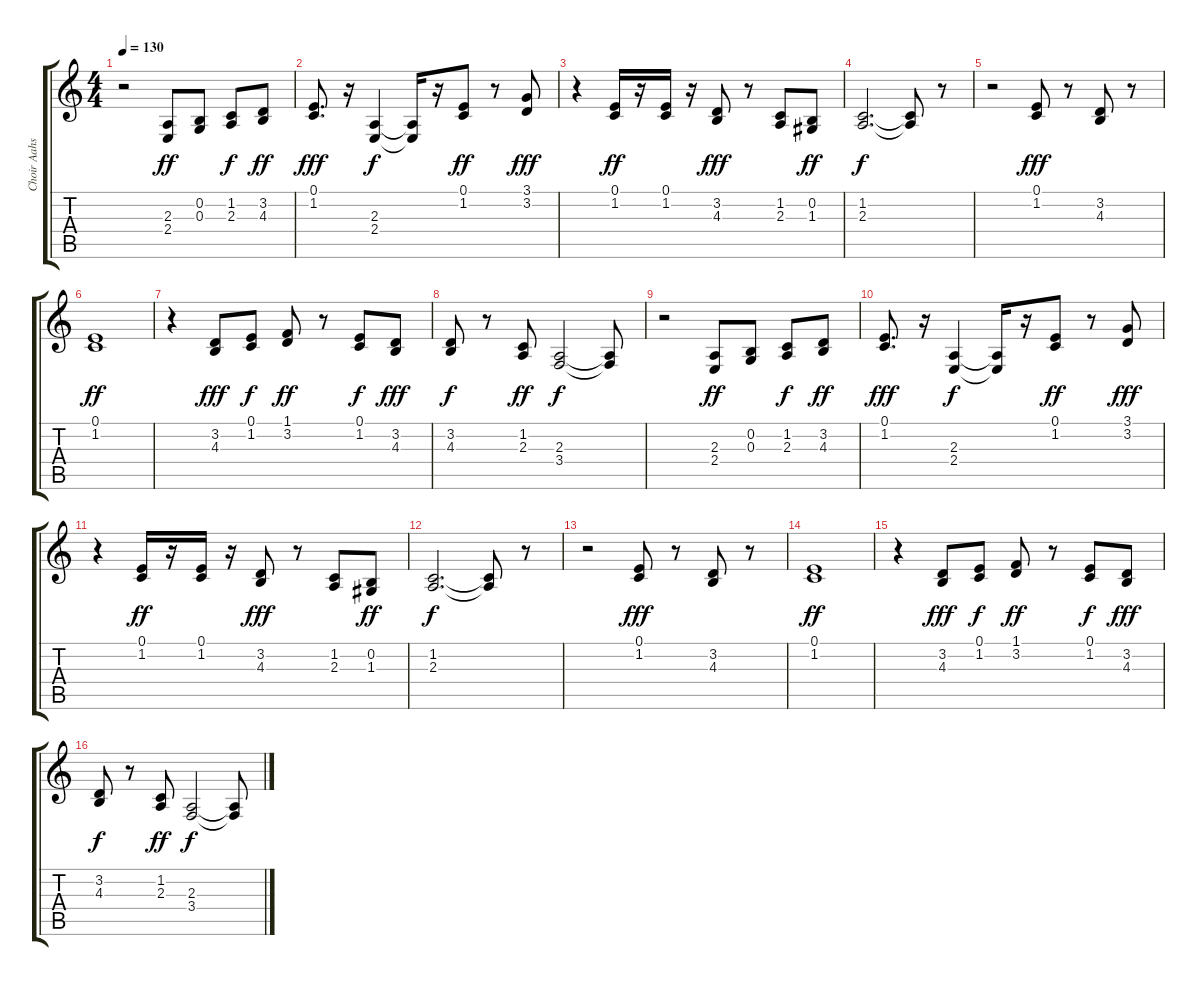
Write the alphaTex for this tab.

\track ("Choir Aahs" "Choir Aahs") {instrument choiraahs}
\staff {score tabs}
\tuning (E4 B3 G3 D3 A2 E2) {hide}
\ts (4 4)
\tempo 130
\clef g2
\ks c
r.2{dy f} (2.3 2.4).8{dy ff} (0.2 0.3).8 (1.2 2.3).8{dy f} (3.2 4.3).8{dy ff} |
(0.1 1.2).8{d dy fff} r.16 (2.3 2.4).4{dy f} (2.3{t} 2.4{t}).16 r.16 (0.1 1.2).8{dy ff} r.8 (3.1 3.2).8{dy fff} |
r.4 (0.1 1.2).16{dy ff} r.16 (0.1 1.2).16 r.16 (3.2 4.3).8{dy fff} r.8 (1.2 2.3).8 (0.2 1.3).8{dy ff} |
(1.2 2.3).2{d dy f} (1.2{t} 2.3{t}).8 r.8 |
r.2 (0.1 1.2).8{dy fff} r.8 (3.2 4.3).8 r.8 |
(0.1 1.2).1{dy ff} |
r.4 (3.2 4.3).8{dy fff} (0.1 1.2).8{dy f} (1.1 3.2).8{dy ff} r.8 (0.1 1.2).8{dy f} (3.2 4.3).8{dy fff} |
(3.2 4.3).8{dy f} r.8 (1.2 2.3).8{dy ff} (2.3 3.4).2{dy f} (2.3{t} 3.4{t}).8 |
r.2 (2.3 2.4).8{dy ff} (0.2 0.3).8 (1.2 2.3).8{dy f} (3.2 4.3).8{dy ff} |
(0.1 1.2).8{d dy fff} r.16 (2.3 2.4).4{dy f} (2.3{t} 2.4{t}).16 r.16 (0.1 1.2).8{dy ff} r.8 (3.1 3.2).8{dy fff} |
r.4 (0.1 1.2).16{dy ff} r.16 (0.1 1.2).16 r.16 (3.2 4.3).8{dy fff} r.8 (1.2 2.3).8 (0.2 1.3).8{dy ff} |
(1.2 2.3).2{d dy f} (1.2{t} 2.3{t}).8 r.8 |
r.2 (0.1 1.2).8{dy fff} r.8 (3.2 4.3).8 r.8 |
(0.1 1.2).1{dy ff} |
r.4 (3.2 4.3).8{dy fff} (0.1 1.2).8{dy f} (1.1 3.2).8{dy ff} r.8 (0.1 1.2).8{dy f} (3.2 4.3).8{dy fff} |
(3.2 4.3).8{dy f} r.8 (1.2 2.3).8{dy ff} (2.3 3.4).2{dy f} (2.3{t} 3.4{t}).8
